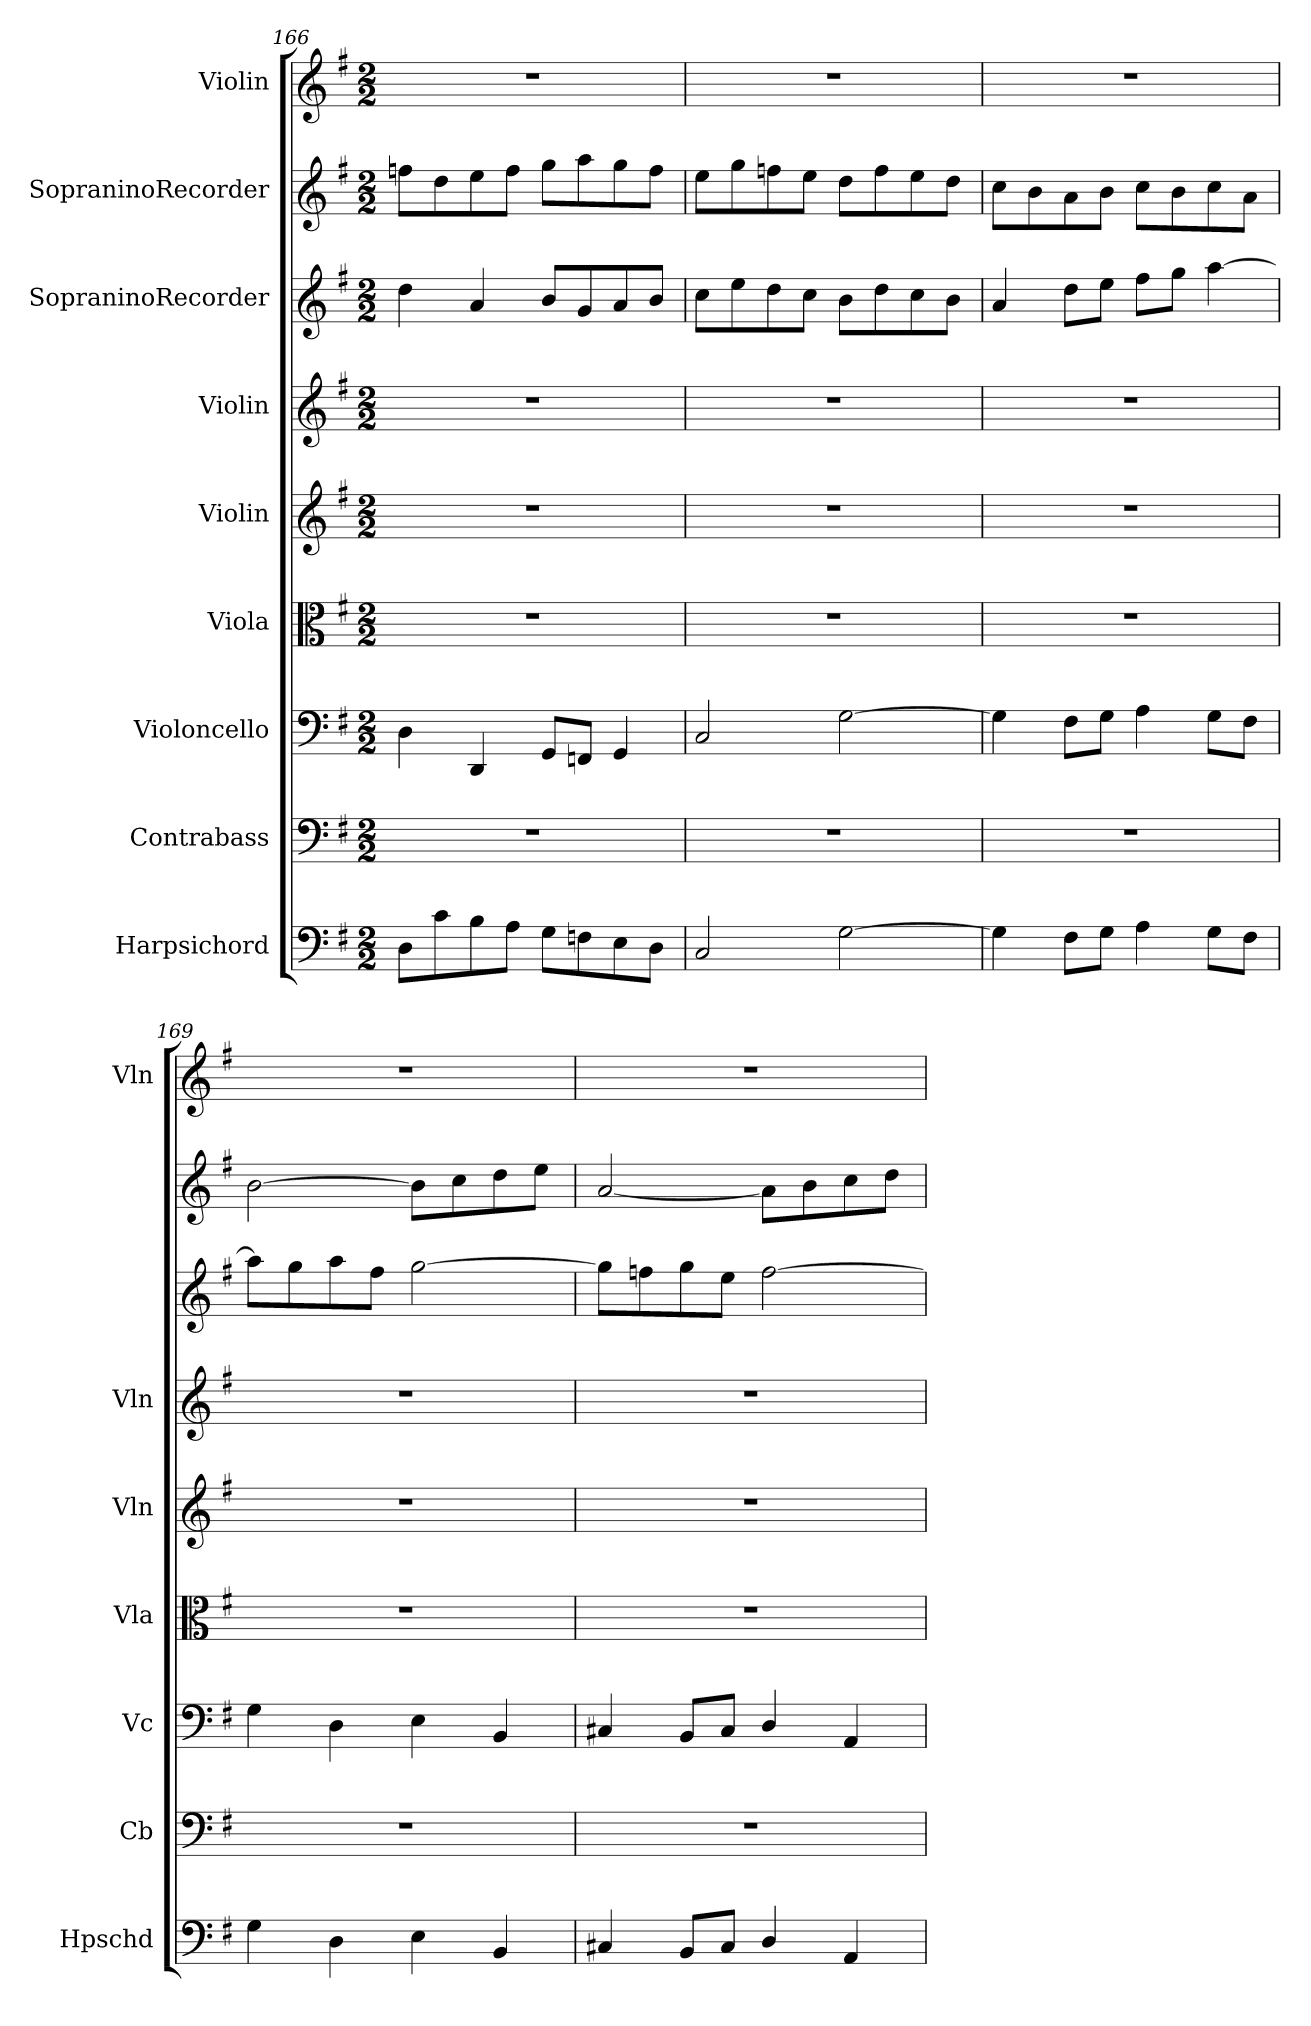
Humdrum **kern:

**kern	**kern	**kern	**kern	**kern	**kern	**kern	**kern	**kern
*part9	*part8	*part7	*part6	*part5	*part4	*part3	*part2	*part1
*staff9	*staff8	*staff7	*staff6	*staff5	*staff4	*staff3	*staff2	*staff1
*I"Harpsichord	*I"Contrabass	*I"Violoncello	*I"Viola	*I"Violin	*I"Violin	*I"SopraninoRecorder	*I"SopraninoRecorder	*I"Violin
*I'Hpschd	*I'Cb	*I'Vc	*I'Vla	*I'Vln	*I'Vln	*	*	*I'Vln
*clefF4	*clefF4	*clefF4	*clefC3	*clefG2	*clefG2	*clefG2	*clefG2	*clefG2
*k[f#]	*k[f#]	*k[f#]	*k[f#]	*k[f#]	*k[f#]	*k[f#]	*k[f#]	*k[f#]
*G:	*G:	*G:	*G:	*G:	*G:	*G:	*G:	*G:
*M2/2	*M2/2	*M2/2	*M2/2	*M2/2	*M2/2	*M2/2	*M2/2	*M2/2
=166	=166	=166	=166	=166	=166	=166	=166	=166
8D\L	1r	4D\	1r	1r	1r	4dd\	8ffn\L	1r
8c\	.	.	.	.	.	.	8dd\	.
8B\	.	4DD/	.	.	.	4a/	8ee\	.
8A\J	.	.	.	.	.	.	8ff\J	.
8G\L	.	8GG/L	.	.	.	8b/L	8gg\L	.
8Fn\	.	8FFn/J	.	.	.	8g/	8aa\	.
8E\	.	4GG/	.	.	.	8a/	8gg\	.
8D\J	.	.	.	.	.	8b/J	8ff\J	.
=167	=167	=167	=167	=167	=167	=167	=167	=167
2C/	1r	2C/	1r	1r	1r	8cc\L	8ee\L	1r
.	.	.	.	.	.	8ee\	8gg\	.
.	.	.	.	.	.	8dd\	8ffn\	.
.	.	.	.	.	.	8cc\J	8ee\J	.
[2G\	.	[2G\	.	.	.	8b\L	8dd\L	.
.	.	.	.	.	.	8dd\	8ff\	.
.	.	.	.	.	.	8cc\	8ee\	.
.	.	.	.	.	.	8b\J	8dd\J	.
=168	=168	=168	=168	=168	=168	=168	=168	=168
4G\]	1r	4G\]	1r	1r	1r	4a/	8cc\L	1r
.	.	.	.	.	.	.	8b\	.
8F#\L	.	8F#\L	.	.	.	8dd\L	8a\	.
8G\J	.	8G\J	.	.	.	8ee\J	8b\J	.
4A\	.	4A\	.	.	.	8ff#\L	8cc\L	.
.	.	.	.	.	.	8gg\J	8b\	.
8G\L	.	8G\L	.	.	.	[4aa\	8cc\	.
8F#\J	.	8F#\J	.	.	.	.	8a\J	.
=169	=169	=169	=169	=169	=169	=169	=169	=169
4G\	1r	4G\	1r	1r	1r	8aa\L]	[2b\	1r
.	.	.	.	.	.	8gg\	.	.
4D\	.	4D\	.	.	.	8aa\	.	.
.	.	.	.	.	.	8ff#\J	.	.
4E\	.	4E\	.	.	.	[2gg\	8b\L]	.
.	.	.	.	.	.	.	8cc\	.
4BB/	.	4BB/	.	.	.	.	8dd\	.
.	.	.	.	.	.	.	8ee\J	.
=170	=170	=170	=170	=170	=170	=170	=170	=170
4C#X/	1r	4C#X/	1r	1r	1r	8gg\L]	[2a/	1r
.	.	.	.	.	.	8ffn\	.	.
8BB/L	.	8BB/L	.	.	.	8gg\	.	.
8C#/J	.	8C#/J	.	.	.	8ee\J	.	.
4D/	.	4D/	.	.	.	[2ff\	8a\L]	.
.	.	.	.	.	.	.	8b\	.
4AA/	.	4AA/	.	.	.	.	8cc\	.
.	.	.	.	.	.	.	8dd\J	.
=	=	=	=	=	=	=	=	=
*-	*-	*-	*-	*-	*-	*-	*-	*-
